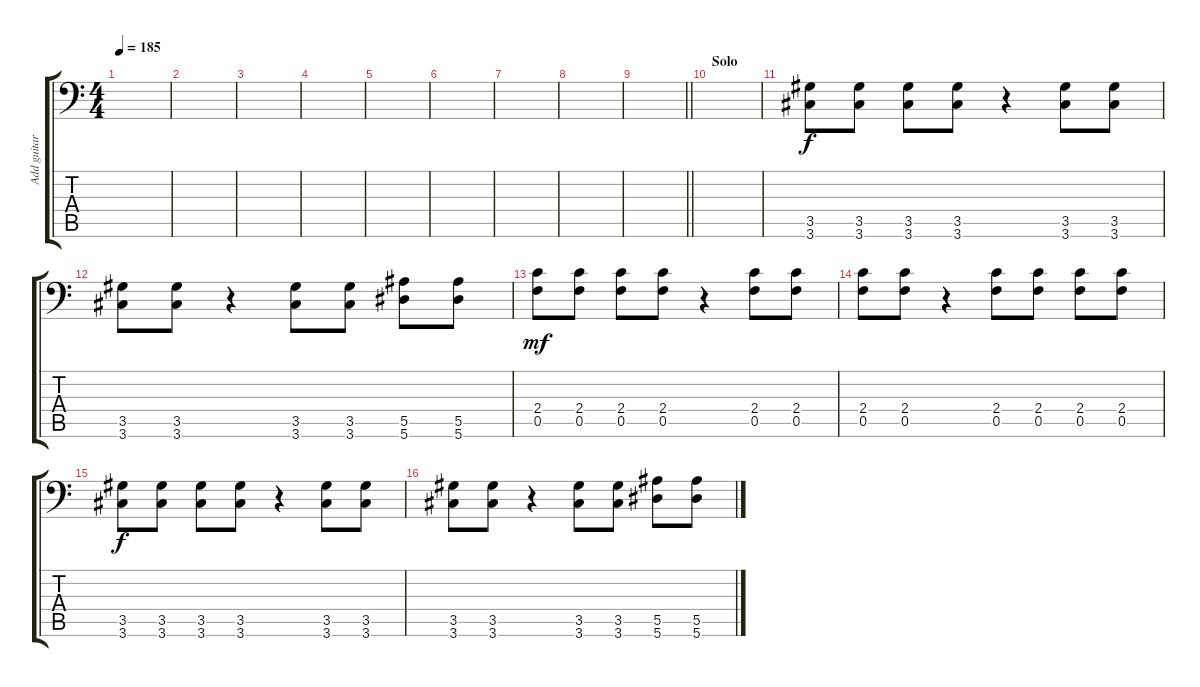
\track ("Add guitar" "Add guitar") {mute instrument distortionguitar}
\staff {score tabs}
\tuning (C4 G3 Eb3 Bb2 F2 Bb1) {hide}
\ts (4 4)
\tempo 185
\clef f4
\ks c
|
|
|
|
|
|
|
|
\barLineRight lightlight
|
\section ("" "Solo")
|
(3.5 3.6).8 (3.5 3.6).8 (3.5 3.6).8 (3.5 3.6).8 r.4 (3.5 3.6).8 (3.5 3.6).8 |
(3.5 3.6).8 (3.5 3.6).8 r.4 (3.5 3.6).8 (3.5 3.6).8 (5.5 5.6).8 (5.5 5.6).8 |
(2.4 0.5).8{dy mf} (2.4 0.5).8 (2.4 0.5).8 (2.4 0.5).8 r.4 (2.4 0.5).8 (2.4 0.5).8 |
(2.4 0.5).8 (2.4 0.5).8 r.4 (2.4 0.5).8 (2.4 0.5).8 (2.4 0.5).8 (2.4 0.5).8 |
(3.5 3.6).8{dy f} (3.5 3.6).8 (3.5 3.6).8 (3.5 3.6).8 r.4 (3.5 3.6).8 (3.5 3.6).8 |
(3.5 3.6).8 (3.5 3.6).8 r.4 (3.5 3.6).8 (3.5 3.6).8 (5.5 5.6).8 (5.5 5.6).8
